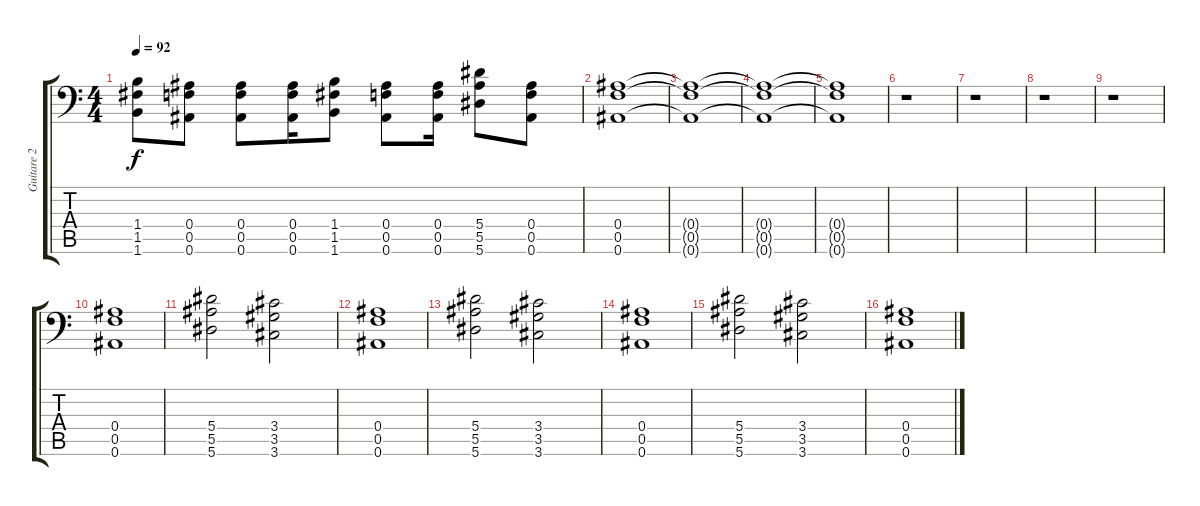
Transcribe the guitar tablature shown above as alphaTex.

\track ("Guitare 2" "Guitare 2") {instrument distortionguitar}
\staff {score tabs}
\tuning (C4 G3 Eb3 Bb2 F2 Bb1) {hide}
\ts (4 4)
\tempo 92
\clef f4
\ks c
(1.4 1.5 1.6).8{dy f} (0.4 0.5 0.6).8 (0.4 0.5 0.6).8 (0.4 0.5 0.6).16 (1.4 1.5 1.6).8 (0.4 0.5 0.6).8 (0.4 0.5 0.6).16 (5.4 5.5 5.6).8 (0.4 0.5 0.6).8 |
\section ("" "")
(0.4 0.5 0.6).1{volume 0} |
(0.4{t} 0.5{t} 0.6{t}).1 |
(0.4{t} 0.5{t} 0.6{t}).1 |
(0.4{t} 0.5{t} 0.6{t}).1 |
r.1 |
r.1 |
r.1 |
r.1 |
\section ("" "")
(0.4 0.5 0.6).1{volume 14} |
(5.4 5.5 5.6).2 (3.4 3.5 3.6).2 |
(0.4 0.5 0.6).1 |
(5.4 5.5 5.6).2 (3.4 3.5 3.6).2 |
(0.4 0.5 0.6).1 |
(5.4 5.5 5.6).2 (3.4 3.5 3.6).2 |
(0.4 0.5 0.6).1
